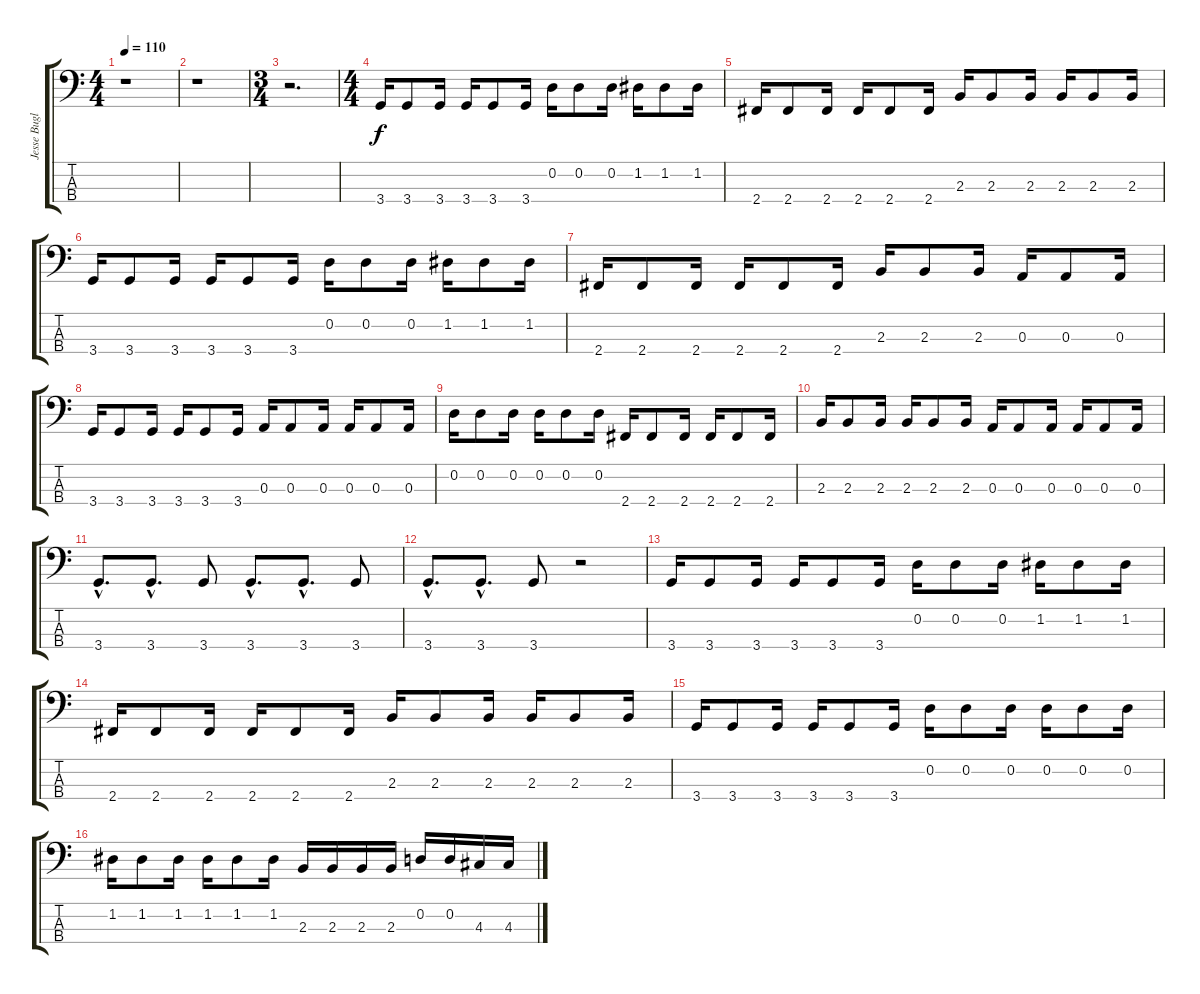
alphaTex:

\track ("Jesse Buglione" "Jesse Bugl") {instrument electricbasspick}
\staff {score tabs}
\tuning (G2 D2 A1 E1) {hide}
\ts (4 4)
\tempo 110
\clef f4
\ks c
r.1{dy f instrument electricbasspick} |
r.1 |
\ts (3 4)
r.2{d} |
\ts (4 4)
3.4.16 3.4.8 3.4.16 3.4.16 3.4.8 3.4.16 0.2.16 0.2.8 0.2.16 1.2.16 1.2.8 1.2.16 |
2.4.16 2.4.8 2.4.16 2.4.16 2.4.8 2.4.16 2.3.16 2.3.8 2.3.16 2.3.16 2.3.8 2.3.16 |
3.4.16 3.4.8 3.4.16 3.4.16 3.4.8 3.4.16 0.2.16 0.2.8 0.2.16 1.2.16 1.2.8 1.2.16 |
2.4.16 2.4.8 2.4.16 2.4.16 2.4.8 2.4.16 2.3.16 2.3.8 2.3.16 0.3.16 0.3.8 0.3.16 |
3.4.16 3.4.8 3.4.16 3.4.16 3.4.8 3.4.16 0.3.16 0.3.8 0.3.16 0.3.16 0.3.8 0.3.16 |
0.2.16 0.2.8 0.2.16 0.2.16 0.2.8 0.2.16 2.4.16 2.4.8 2.4.16 2.4.16 2.4.8 2.4.16 |
2.3.16 2.3.8 2.3.16 2.3.16 2.3.8 2.3.16 0.3.16 0.3.8 0.3.16 0.3.16 0.3.8 0.3.16 |
3.4{hac}.8{d} 3.4{hac}.8{d} 3.4.8 3.4{hac}.8{d} 3.4{hac}.8{d} 3.4.8 |
3.4{hac}.8{d} 3.4{hac}.8{d} 3.4.8 r.2 |
3.4.16 3.4.8 3.4.16 3.4.16 3.4.8 3.4.16 0.2.16 0.2.8 0.2.16 1.2.16 1.2.8 1.2.16 |
2.4.16 2.4.8 2.4.16 2.4.16 2.4.8 2.4.16 2.3.16 2.3.8 2.3.16 2.3.16 2.3.8 2.3.16 |
3.4.16 3.4.8 3.4.16 3.4.16 3.4.8 3.4.16 0.2.16 0.2.8 0.2.16 0.2.16 0.2.8 0.2.16 |
1.2.16 1.2.8 1.2.16 1.2.16 1.2.8 1.2.16 2.3.16 2.3.16 2.3.16 2.3.16 0.2.16 0.2.16 4.3.16 4.3.16
